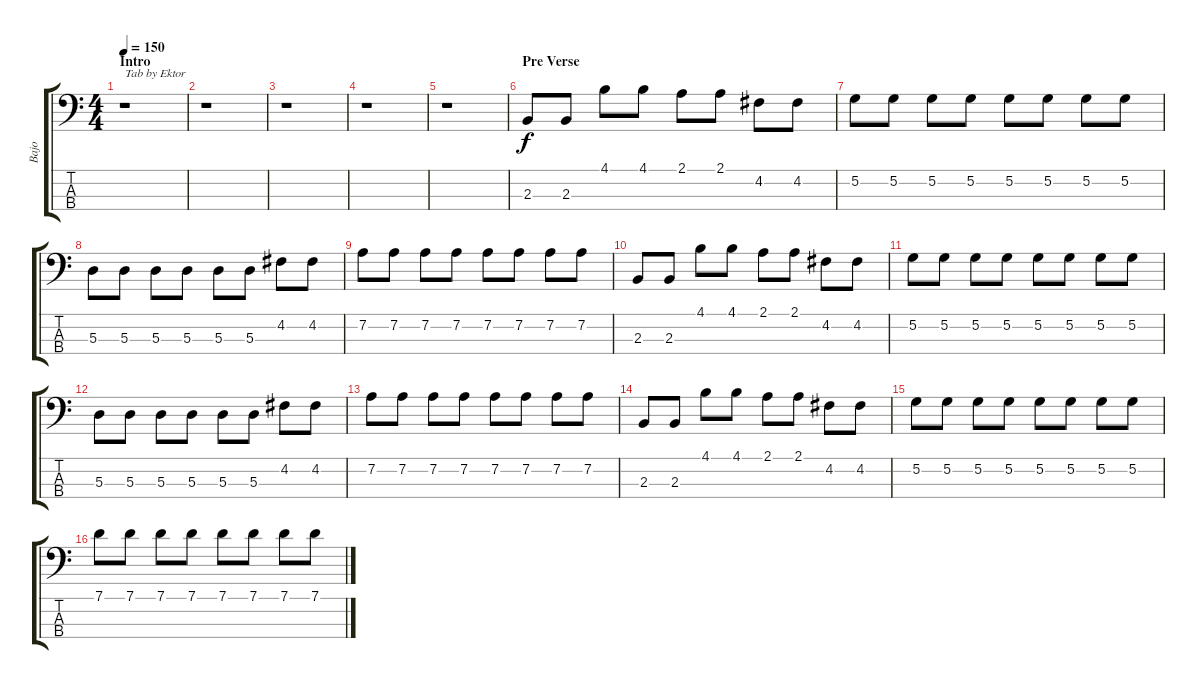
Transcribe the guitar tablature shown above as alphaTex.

\track ("Bajo" "Bajo") {instrument electricbasspick}
\staff {score tabs}
\tuning (G2 D2 A1 E1) {hide}
\ts (4 4)
\section ("" "Intro")
\tempo 150
\clef f4
\ks c
r.1{txt "Tab by Ektor" dy f instrument electricbasspick} |
r.1 |
r.1 |
r.1 |
r.1 |
\section ("" "Pre Verse")
2.3.8 2.3.8 4.1.8 4.1.8 2.1.8 2.1.8 4.2.8 4.2.8 |
5.2.8 5.2.8 5.2.8 5.2.8 5.2.8 5.2.8 5.2.8 5.2.8 |
5.3.8 5.3.8 5.3.8 5.3.8 5.3.8 5.3.8 4.2.8 4.2.8 |
7.2.8 7.2.8 7.2.8 7.2.8 7.2.8 7.2.8 7.2.8 7.2.8 |
2.3.8 2.3.8 4.1.8 4.1.8 2.1.8 2.1.8 4.2.8 4.2.8 |
5.2.8 5.2.8 5.2.8 5.2.8 5.2.8 5.2.8 5.2.8 5.2.8 |
5.3.8 5.3.8 5.3.8 5.3.8 5.3.8 5.3.8 4.2.8 4.2.8 |
7.2.8 7.2.8 7.2.8 7.2.8 7.2.8 7.2.8 7.2.8 7.2.8 |
2.3.8 2.3.8 4.1.8 4.1.8 2.1.8 2.1.8 4.2.8 4.2.8 |
5.2.8 5.2.8 5.2.8 5.2.8 5.2.8 5.2.8 5.2.8 5.2.8 |
7.1.8 7.1.8 7.1.8 7.1.8 7.1.8 7.1.8 7.1.8 7.1.8
